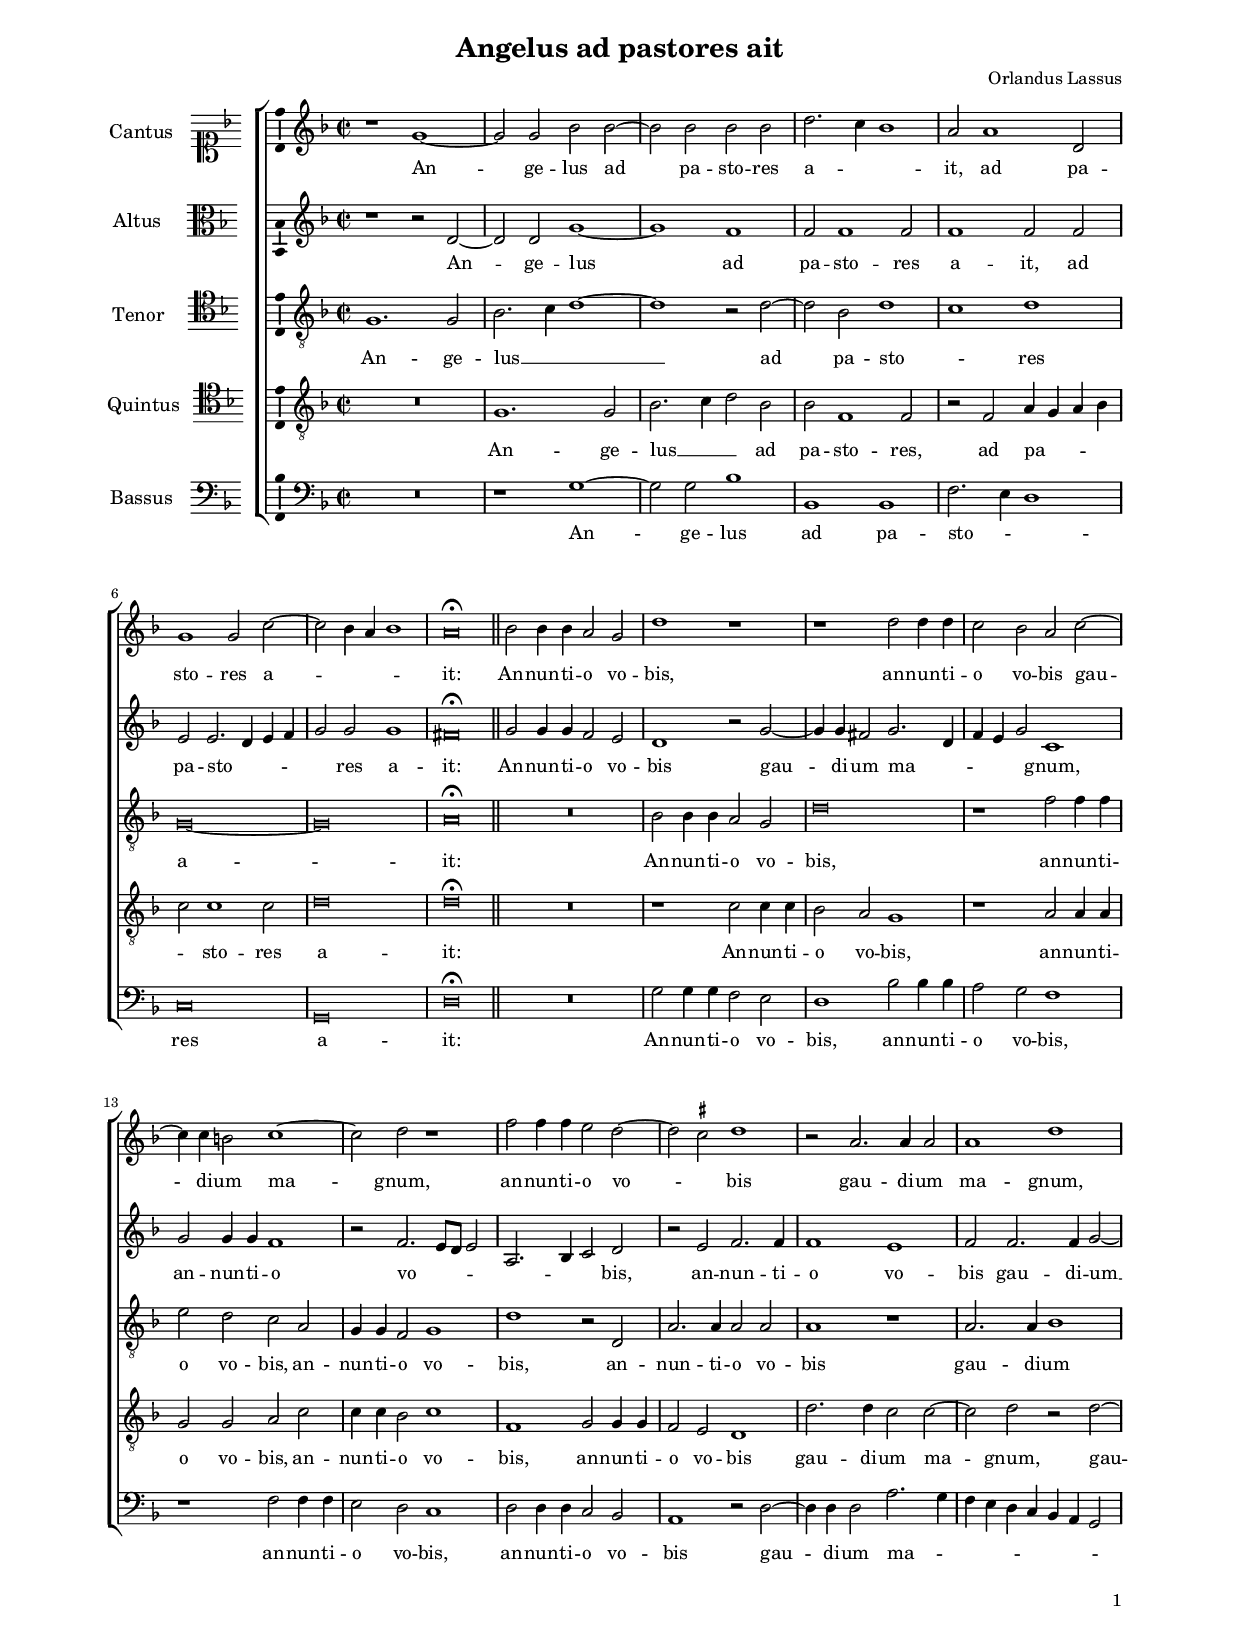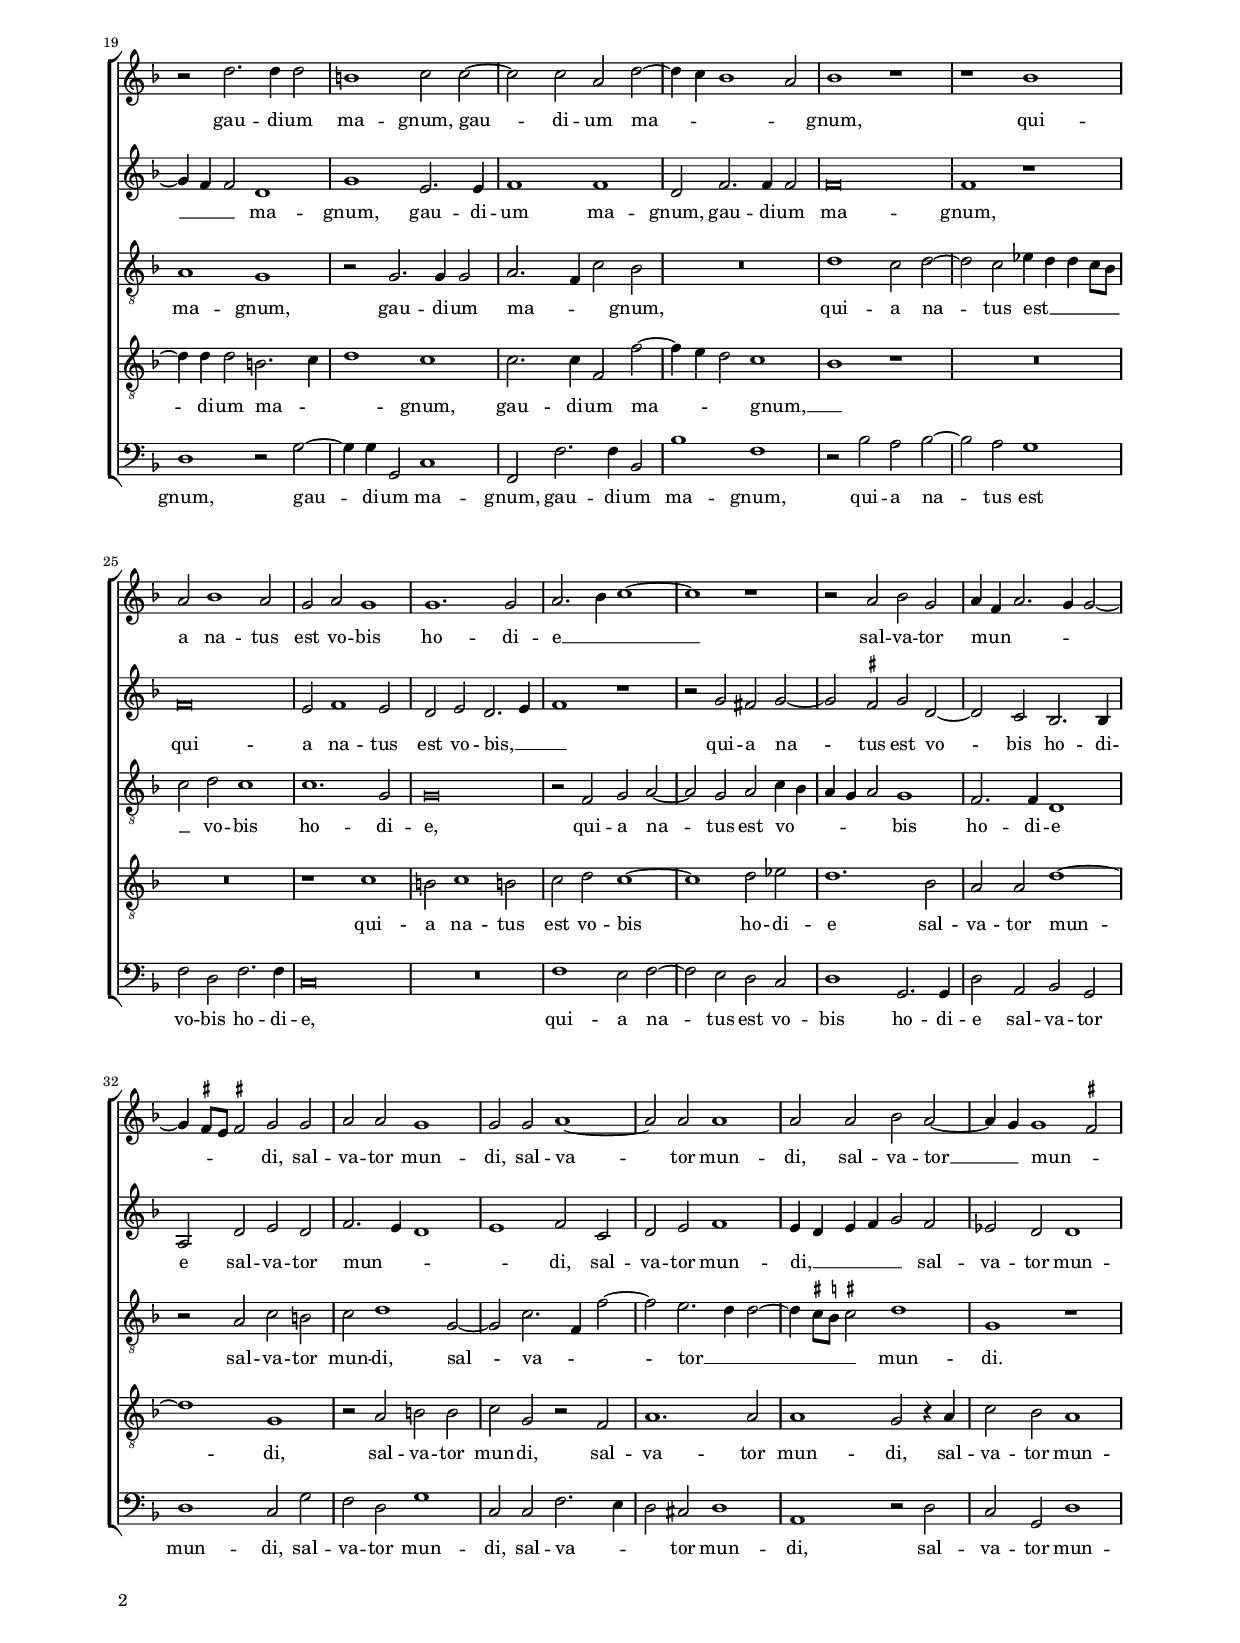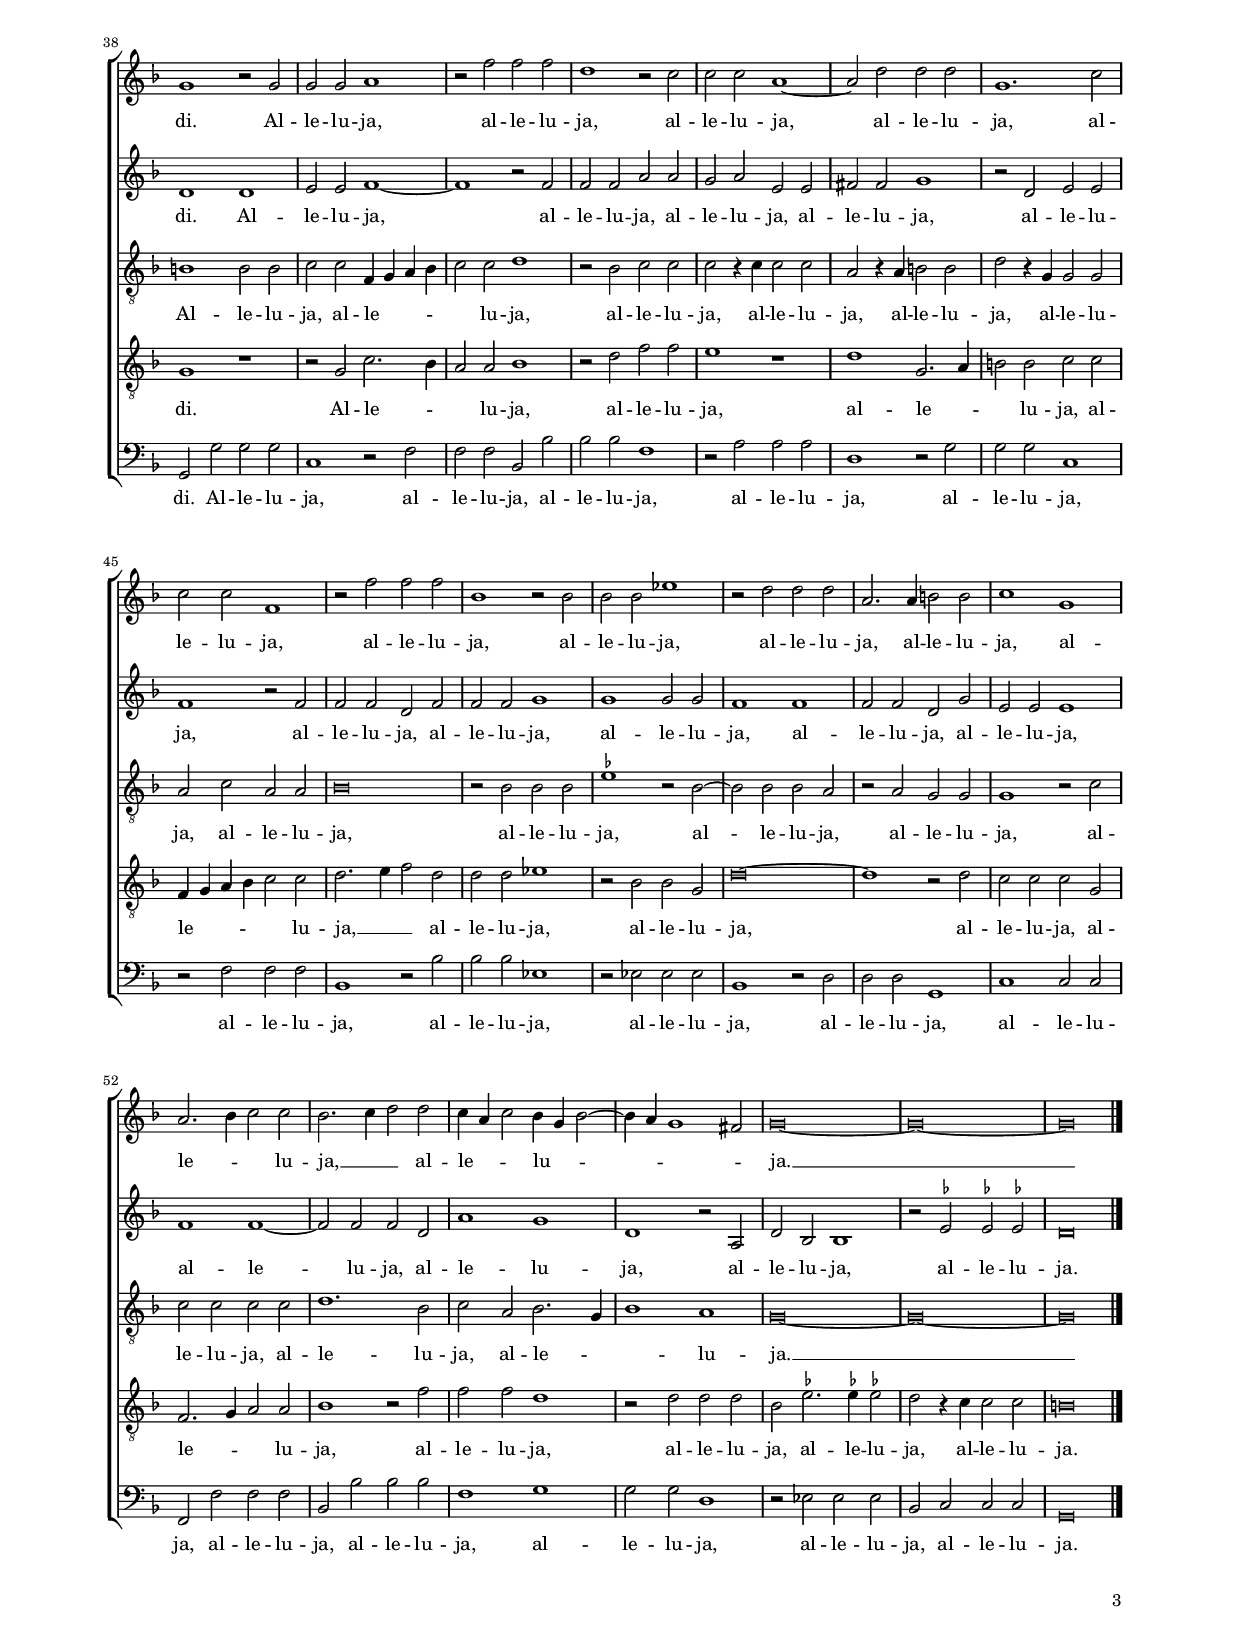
\header
{
  title="Angelus ad pastores ait"
  composer="Orlandus Lassus"
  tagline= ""
}

\version "2.18.2"
\language deutsch
#(set-global-staff-size 15)
% #(set-default-paper-size "letter")
#(ly:set-option 'point-and-click #f)


\paper
	{
	top-margin = 1.8 \cm
	bottom-margin = 1.2 \cm
	left-margin = 2 \cm
	right-margin = 2 \cm
	ragged-bottom = ##f
	ragged-last-bottom = ##t
	print-page-number = ##f
	system-system-spacing = #'((basic-distance . 17) (minimum-distance . 14) (padding . 7) (strechability . 150))
    oddFooterMarkup=\markup   \fill-line { "" \fromproperty #'page:page-number-string }
    evenFooterMarkup=\markup  \fill-line { \fromproperty #'page:page-number-string "" }
    last-bottom-spacing = #'((basic-distance . 12) (minimum-distance . 7) (padding . 4))
	systems-per-page = 3
    page-count = 3
%	min-systems-per-page = 3
	markup-system-spacing #'basic-distance = #12
%	print-all-headers = ##t
%	print-first-page-number = ##t
%	first-page-number = 1
	}

	
global = {
	\key f \major
	\time 2/2 \set Score.measureLength = #(ly:make-moment 2/1)
    \set Score.tempoHideNote = ##t
    \tempo 2 = 90
    \skip 1*16 \bar "||"
	\skip 1*2*50 \bar "|."
	}

	ficta = { \once \set suggestAccidentals = ##t }

	forget = #(define-music-function (parser location music) (ly:music?) #{
		\accidentalStyle forget
		$music
		\accidentalStyle default
		#})

	m = \melisma
	me = \melismaEnd
%	\mark \markup { \override #'(style . baroque) { \note  #"breve" #1 = \note #"breve." #1 } }



incipitcantus = \markup { \score {
	{
	\set Staff.instrumentName = \markup { \fontsize #1 "Cantus" }
	\key f \major
	\clef soprano
	s4 \bar ""
	}
	\layout  {
	raggedright = ##t
	indent = 1.6 \cm
	line-width = 2.2\cm
	\context { \Staff \remove Time_signature_engraver }
	\override Staff.Clef.Y-extent = #'(0 . 0)
	}} \hspace #1 }

      
incipitaltus = \markup { \score {
	{
	\set Staff.instrumentName = \markup { \fontsize #1 "Altus" }
	\key f \major
	\clef alto
	s4 \bar ""
	}
	\layout  {
	raggedright = ##t
	indent = 1.6 \cm
	line-width = 2.2\cm
	\context { \Staff \remove Time_signature_engraver }
	\override Staff.Clef.Y-extent = #'(0 . 0)
	}} \hspace #1 }


incipittenor = \markup { \score {
	{
	\set Staff.instrumentName = \markup { \fontsize #1 "Tenor" }
	\key f \major
	\clef tenor
	s4 \bar ""
	}
	\layout  {
	raggedright = ##t
	indent = 1.6 \cm
	line-width = 2.2\cm
	\context { \Staff \remove Time_signature_engraver }
	\override Staff.Clef.Y-extent = #'(0 . 0)
	}} \hspace #1 }
      
      
incipitquintus = \markup { \score {
	{
	\set Staff.instrumentName = \markup { \fontsize #1 "Quintus" }
	\key f \major
	\clef tenor
	s4 \bar ""
	}
	\layout  {
	raggedright = ##t
	indent = 1.6 \cm
	line-width = 2.2\cm
	\context { \Staff \remove Time_signature_engraver }
	\override Staff.Clef.Y-extent = #'(0 . 0)
	}} \hspace #1 }
      
      
incipitbassus = \markup { \score {
	{
	\set Staff.instrumentName = \markup { \fontsize #1 "Bassus" }
	\key f \major
	\clef bass
	s4 \bar ""
	}
	\layout  {
	raggedright = ##t
	indent = 1.6 \cm
	line-width = 2.2\cm
	\context { \Staff \remove Time_signature_engraver }
	\override Staff.Clef.Y-extent = #'(0 . 0)
	}} \hspace #1 }


cantus =  \relative c''
	{
	r1 g~
	g2 g b b~
	b2 b b b
	d2. \m c4 b1 \me
%5
	a2 a1 d,2 |
	g1 g2 c~
	c2 \m b4 a b1 \me
	a\breve\fermata
	b2 b4 b a2 g
%10
	d'1 r |
	r1 d2 d4 d
	c2 b a c~
	c4 c h2 c1~
	c2 d r1
%15
	f2 f4 f e2 d~ |
	\slurDown d2 \m \ficta cis \me d1
	r2 a2. a4 a2
	a1 d
	r2 d2. d4 d2
%20
	h1 c2 c~ |
	c2 c a d~
	d4 \m c b1 a2 \me
	b1 r
	r1 b
%25
	a2 b1 a2 |
	g2 a g1
	g1. g2
	a2. \m b4 c1~
	c1 \me r
%30
	r2 a b g |
	\slurDown a4 \m f a2. g4 g2~
	g4 \ficta fis8 e \ficta fis!2 \me g g
	a2 a g1
	g2 g a1~
%35
	a2 a a1 |
	a2 a b a~
	a4 \m g \me \slurDown g1 \m \ficta fis2 \me
	g1 r2 g
	g2 g a1
%40
	r2 f' f f |
	d1 r2 c
	c2 c a1~
	a2 d d d
	g,1. c2
%45
	c2 c f,1 |
	r2 f' f f
	b,1 r2 b
	b2 b es1
	r2 d d d
%50
	a2. a4 h2 h |
	c1 g
	a2. \m b4 c2 \me c
	b2. \m c4 d2 \me d
	c4 \m a c2 \me b4 \m g b2~
%55
	b4 a g1 fis2 \me
	g\breve~
	g\breve~
	g\breve
	}
	

altus =  \relative c'
        {
	r1 r2 d~
	d2 d g1~
	g1 f
	f2 f1 f2
%5
	f1 f2 f |
	e2 e2. \m d4 e f
	g2 \me g g1
	fis\breve\fermata
	g2 g4 g f2 e
%10
	d1 r2 g~ |
	g4 g fis2 g2. \m d4
	f4 e g2 \me c,1
	g'2 g4 g f1
	r2 f2. \m e8 d e2
%15
	a,2. b4 c2 \me d |
	r2 e f2. f4
	f1 e
	f2 f2. f4 g2~
	g4 \m f4 f2 \me d1
%20
	g1 e2. e4 |
	f1 f
	d2 f2. f4 f2
	f\breve
	f1 r
%25
	f\breve |
	e2 f1 e2
	d2 e d2. \m e4
	f1 \me r
	r2 g fis g~
%30
	g2 \ficta fis g d~ |
	d2 c b2. b4
	a2 d e d
	f2. \m e4 d1
	e1 \me f2 c
%35
	d2 e f1 |
	e4 \m d e f g2 \me f
	es2 d d1
	d1 d
	e2 e f1~
%40
	f1 r2 f |
	f2 f a a
	g2 a e e
	fis2 fis g1
	r2 d e e
%45
	f1 r2 f |
	f2 f d f
	f2 f g1
	g1 g2 g
	f1 f
%50
	f2 f d g |
	e2 e e1
	f1 f~
	f2 f f d
	a'1 g
%55
	d1 r2 a |
	d2 b b1
	r2 \ficta es \ficta es! \ficta es!
	d\breve
	}
	


tenor =  \relative c'
	{
	g1. g2
	b2. \m c4 d1~
	d1 \me r2 d~
	d2 b d1 \m
%5
	c1 \me d |
	g,\breve~
	g\breve
	a\breve\fermata
	R\breve
%10
	b2 b4 b a2 g |
	d'\breve
	r1 f2 f4 f
	e2 d c a
	g4 g f2 g1
%15
	d'1 r2 d, |
	a'2. a4 a2 a
	a1 r
	a2. a4 b1
	a1 g
%20
	r2 g2. g4 g2 |
	a2. \m f4 c'2 \me b
	R\breve
	d1 c2 d~
	d2 c es4 \m d d c8 b
%25
	c2 \me d c1 |
	c1. g2
	g\breve
	r2 f g a~
	a2 g a c4 \m b
%30
	a4 g a2 \me g1 |
	f2. f4 d1
	r2 a' c h
	c2 d1 g,2~
	g2 c2. \m f,4 f'2~
%35
	f2 \me \slurDown e2. \m d4 d2~ |
	d4 \ficta cis8 \ficta h \ficta cis!2 \me d1
	g,1 r
	h1 h2 h
	c2 c f,4 \m g a b
%40
	c2 \me c d1 |
	r2 b c c
	c2 r4 c c2 c
	a2 r4 a h2 h
	d2 r4 g, g2 g
%45
	a2 c a a |
	b\breve
	r2 b b b
	\ficta es1 r2 b~
	b2 b b a
%50
	r2 a g g |
	g1 r2 c
	c2 c c c
	d1. b2
	c2 a b2. \m g4
%55
	b1 \me a
	g\breve~
	g\breve~
	g\breve
	}

	
quintus  =  \relative c'
	{
	R\breve
	g1. g2
	b2. \m c4 d2 \me b
	b2 f1 f2
%5
	r2 f a4 \m g a b |
	c2 \me c1 c2
	d\breve
	d\breve\fermata
	R\breve
%10
	r1 c2 c4 c |
	b2 a g1
	r1 a2 a4 a
	g2 g a c
	c4 c b2 c1
%15
	f,1 g2 g4 g |
	f2 e d1
	d'2. d4 c2 c~
	c2 d r d~
	d4 d d2 h2. \m c4
%20
	d1 \me c |
	c2. c4 f,2 f'~
	f4 \m e d2 \me c1 \m
	b1 \me r
	R\breve
%25
	R\breve |
	r1 c
	h2 c1 h!2
	c2 d c1~
	c1 d2 es
%30
	d1. b2 |
	a2 a d1~
	d1 g,
	r2 a h h
	c2 g r f
%35
	a1. a2 |
	a1 g2 r4 a
	c2 b a1
	g1 r
	r2 g c2. \m b4
%40
	a2 \me a b1 |
	r2 d f f
	e1 r
	d1 g,2. \m a4
	h2 \me h c c
%45
	f,4 \m g a b c2 \me c |
	d2. \m e4 f2 \me d
	d2 d es1
	r2 b b g
	d'\breve~
%50
	d1 r2 d |
	c2 c c g
	f2. \m g4 a2 \me a
	b1 r2 f'
	f2 f d1
%55
	r2 d d d
	b2 \ficta es2. \ficta es!4 \ficta es!2
	d2 r4 c c2 c
	h\breve
	}


bassus  =  \relative c
	{
	R\breve
	r1 g'~
	g2 g b1
	b,1 b
%5
	f'2. \m e4 d1 \me
	c\breve
	g\breve
	d'\breve\fermata
	R\breve
%10
	g2 g4 g f2 e |
	d1 b'2 b4 b
	a2 g f1
	r1 f2 f4 f
	e2 d c1
%15
	d2 d4 d c2 b |
	a1 r2 d~
	d4 d d2 a'2. \m g4
	f4 e d c b a g2 \me
	d'1 r2 g~
%20
	g4 g g,2 c1 |
	f,2 f'2. f4 b,2
	b'1 f
	r2 b a b~
	b2 a g1
%25
	f2 d f2. f4 |
	c\breve
	R\breve
	f1 e2 f~
	f2 e d c
%30
	d1 g,2. g4 |
	d'2 a b g
	d'1 c2 g'
	f2 d g1
	c,2 c f2. \m e4
%35
	d2 \me cis d1 |
	a1 r2 d
	c2 g d'1
	g,2 g' g g
	c,1 r2 f
%40
	f2 f b, b' |
	b2 b f1
	r2 a a a
	d,1 r2 g
	g2 g c,1
%45
	r2 f f f |
	b,1 r2 b'
	b2 b es,1
	r2 es es es
	b1 r2 d
%50
	d2 d g,1 |
	c1 c2 c
	f,2 f' f f
	b,2 b' b b
	f1 g
%55
	g2 g d1 |
	r2 es es es
	b2 c c c
	g\breve
	}
	
lyricscantus = \lyricmode {
	An -- ge -- lus ad pa -- sto -- res a -- it,
	ad pa -- sto -- res a -- it:
	An -- nun -- ti -- o vo -- bis,
	an -- nun -- ti -- o vo -- bis
	gau -- di -- um ma -- gnum,
	an -- nun -- ti -- o vo -- bis
	gau -- di -- um ma -- gnum,
	gau -- di -- um ma -- gnum,
	gau -- di -- um ma -- gnum,
	qui -- a na -- tus est vo -- bis ho -- di -- e __
	sal -- va -- tor mun -- di,
	sal -- va -- tor mun -- di,
	sal -- va -- tor mun -- di,
	sal -- va -- tor __ mun -- di.
	Al -- le -- lu -- ja,
	al -- le -- lu -- ja,
	al -- le -- lu -- ja,
	al -- le -- lu -- ja,
	al -- le -- lu -- ja,
	al -- le -- lu -- ja,
	al -- le -- lu -- ja,
	al -- le -- lu -- ja,
	al -- le -- lu -- ja,
	al -- le -- lu -- ja, __
	al -- le -- lu -- ja. __
	}
	
	
lyricsaltus = \lyricmode {
	An -- ge -- lus ad pa -- sto -- res a -- it,
	ad pa -- sto -- res a -- it:
	An -- nun -- ti -- o vo -- bis
	gau -- di -- um ma -- gnum,
	an -- nun -- ti -- o vo -- bis,
	an -- nun -- ti -- o vo -- bis
	gau -- di -- um __ ma -- gnum,
	gau -- di -- um ma -- gnum,
	gau -- di -- um ma -- gnum,
	qui -- a na -- tus est vo -- bis, __
	qui -- a na -- tus est vo -- bis ho -- di -- e
	sal -- va -- tor mun -- di,
	sal -- va -- tor mun -- di, __
	sal -- va -- tor mun -- di.
	Al -- le -- lu -- ja,
	al -- le -- lu -- ja,
	al -- le -- lu -- ja,
	al -- le -- lu -- ja,
	al -- le -- lu -- ja,
	al -- le -- lu -- ja,
	al -- le -- lu -- ja,
	al -- le -- lu -- ja,
	al -- le -- lu -- ja,
	al -- le -- lu -- ja,
	al -- le -- lu -- ja,
	al -- le -- lu -- ja,
	al -- le -- lu -- ja,
	al -- le -- lu -- ja.
	}
	

lyricstenor = \lyricmode {
	An -- ge -- lus __ ad pa -- sto -- res a -- it:
	An -- nun -- ti -- o vo -- bis,
	an -- nun -- ti -- o vo -- bis,
	an -- nun -- ti -- o vo -- bis,
	an -- nun -- ti -- o vo -- bis
	gau -- di -- um ma -- gnum,
	gau -- di -- um ma -- gnum,
	qui -- a na -- tus est __ vo -- bis ho -- di -- e,
	qui -- a na -- tus est vo -- bis ho -- di -- e
	sal -- va -- tor mun -- di,
	sal -- va -- tor __ mun -- di.
	Al -- le -- lu -- ja,
	al -- le -- lu -- ja,
	al -- le -- lu -- ja,
	al -- le -- lu -- ja,
	al -- le -- lu -- ja,
	al -- le -- lu -- ja,
	al -- le -- lu -- ja,
	al -- le -- lu -- ja,
	al -- le -- lu -- ja,
	al -- le -- lu -- ja,
	al -- le -- lu -- ja,
	al -- le -- lu -- ja,
	al -- le -- lu -- ja. __
	}

	
lyricsquintus = \lyricmode {
	An -- ge -- lus __ ad pa -- sto -- res,
	ad pa -- sto -- res a -- it:
	An -- nun -- ti -- o vo -- bis,
	an -- nun -- ti -- o vo -- bis,
	an -- nun -- ti -- o vo -- bis,
	an -- nun -- ti -- o vo -- bis
	gau -- di -- um ma -- gnum,
	gau -- di -- um ma -- gnum,
	gau -- di -- um ma -- gnum, __
	qui -- a na -- tus est vo -- bis ho -- di -- e
	sal -- va -- tor mun -- di,
	sal -- va -- tor mun -- di,
	sal -- va -- tor mun -- di,
	sal -- va -- tor mun -- di.
	Al -- le -- lu -- ja,
	al -- le -- lu -- ja,
	al -- le -- lu -- ja,
	al -- le -- lu -- ja, __
	al -- le -- lu -- ja,
	al -- le -- lu -- ja,
	al -- le -- lu -- ja,
	al -- le -- lu -- ja,
	al -- le -- lu -- ja,
	al -- le -- lu -- ja,
	al -- le -- lu -- ja,
	al -- le -- lu -- ja.
	}
	
	
lyricsbassus = \lyricmode {
	An -- ge -- lus ad pa -- sto -- res a -- it:
	An -- nun -- ti -- o vo -- bis,
	an -- nun -- ti -- o vo -- bis,
	an -- nun -- ti -- o vo -- bis,
	an -- nun -- ti -- o vo -- bis
	gau -- di -- um ma -- gnum,
	gau -- di -- um ma -- gnum,
	gau -- di -- um ma -- gnum,
	qui -- a na -- tus est vo -- bis ho -- di -- e,
	qui -- a na -- tus est vo -- bis ho -- di -- e
	sal -- va -- tor mun -- di,
	sal -- va -- tor mun -- di,
	sal -- va -- tor mun -- di,
	sal -- va -- tor mun -- di.
	Al -- le -- lu -- ja,
	al -- le -- lu -- ja,
	al -- le -- lu -- ja,
	al -- le -- lu -- ja,
	al -- le -- lu -- ja,
	al -- le -- lu -- ja,
	al -- le -- lu -- ja,
	al -- le -- lu -- ja,
	al -- le -- lu -- ja,
	al -- le -- lu -- ja,
	al -- le -- lu -- ja,
	al -- le -- lu -- ja,
	al -- le -- lu -- ja,
	al -- le -- lu -- ja,
	al -- le -- lu -- ja.
	}


\score
{  
    % \transpose {
	\new ChoirStaff \with { \override StaffGrouper.staff-staff-spacing.basic-distance = #12 }
	<<

	\new Staff << \global
	\new Voice="v1" {
		\set Staff.instrumentName=\incipitcantus
%		\set Staff.instrumentName= "S"
		\set Staff.midiInstrument = "reed organ"
		\clef violin
		\cantus }
	\new Lyrics \lyricsto "v1" {\lyricscantus }
	>>


	\new Staff << \global
	\new Voice="v2" {
		\set Staff.instrumentName=\incipitaltus
%		\set Staff.instrumentName= "A"
		\set Staff.midiInstrument = "reed organ"
                \clef violin % "G_8"
		\altus}
	\new Lyrics \lyricsto "v2" {\lyricsaltus }
	>>


	\new Staff << \global
	\new Voice="v3" {
		\set Staff.instrumentName=\incipittenor
%		\set Staff.instrumentName= "T"
		\set Staff.midiInstrument = "reed organ"
		\clef "G_8"
		\tenor }
	\new Lyrics \lyricsto "v3" {\lyricstenor }
	>>


	\new Staff << \global
	\new Voice="v5" {
		\set Staff.instrumentName=\incipitquintus
%		\set Staff.instrumentName= "Q"
		\set Staff.midiInstrument = "reed organ"
		\clef "G_8"
		\quintus}
	\new Lyrics \lyricsto "v5" {\lyricsquintus }
	>>


	\new Staff << \global
	\new Voice="v4" {
		\set Staff.instrumentName=\incipitbassus
%		\set Staff.instrumentName= "B"
		\set Staff.midiInstrument = "reed organ"
		\clef bass 
		\bassus }
	\new Lyrics \lyricsto "v4" {\lyricsbassus}
	>>

	>>
	% } % transpose

	\layout
	{
	indent = 2.5\cm
	\context { \Lyrics \override VerticalAxisGroup.nonstaff-relatedstaff-spacing.padding = #1.4 }
%	\context { \Lyrics \override LyricText.font-size = #1 }
	\context { \Staff \override TimeSignature.break-visibility = #end-of-line-invisible }
	\context { \Staff \consists "Ambitus_engraver" }
%   \context { \Staff \consists "Custos_engraver" }
%   \context { \Staff \override Custos.style = #'mensural }
%	\context { \Voice \override Slur.transparent = ##t }
	\context { \Score \override BarNumber.padding = #2 }
	\context { \Voice \override NoteHead.style = #'baroque }
	}

\midi
	{
    	
	}

}


% EOF
